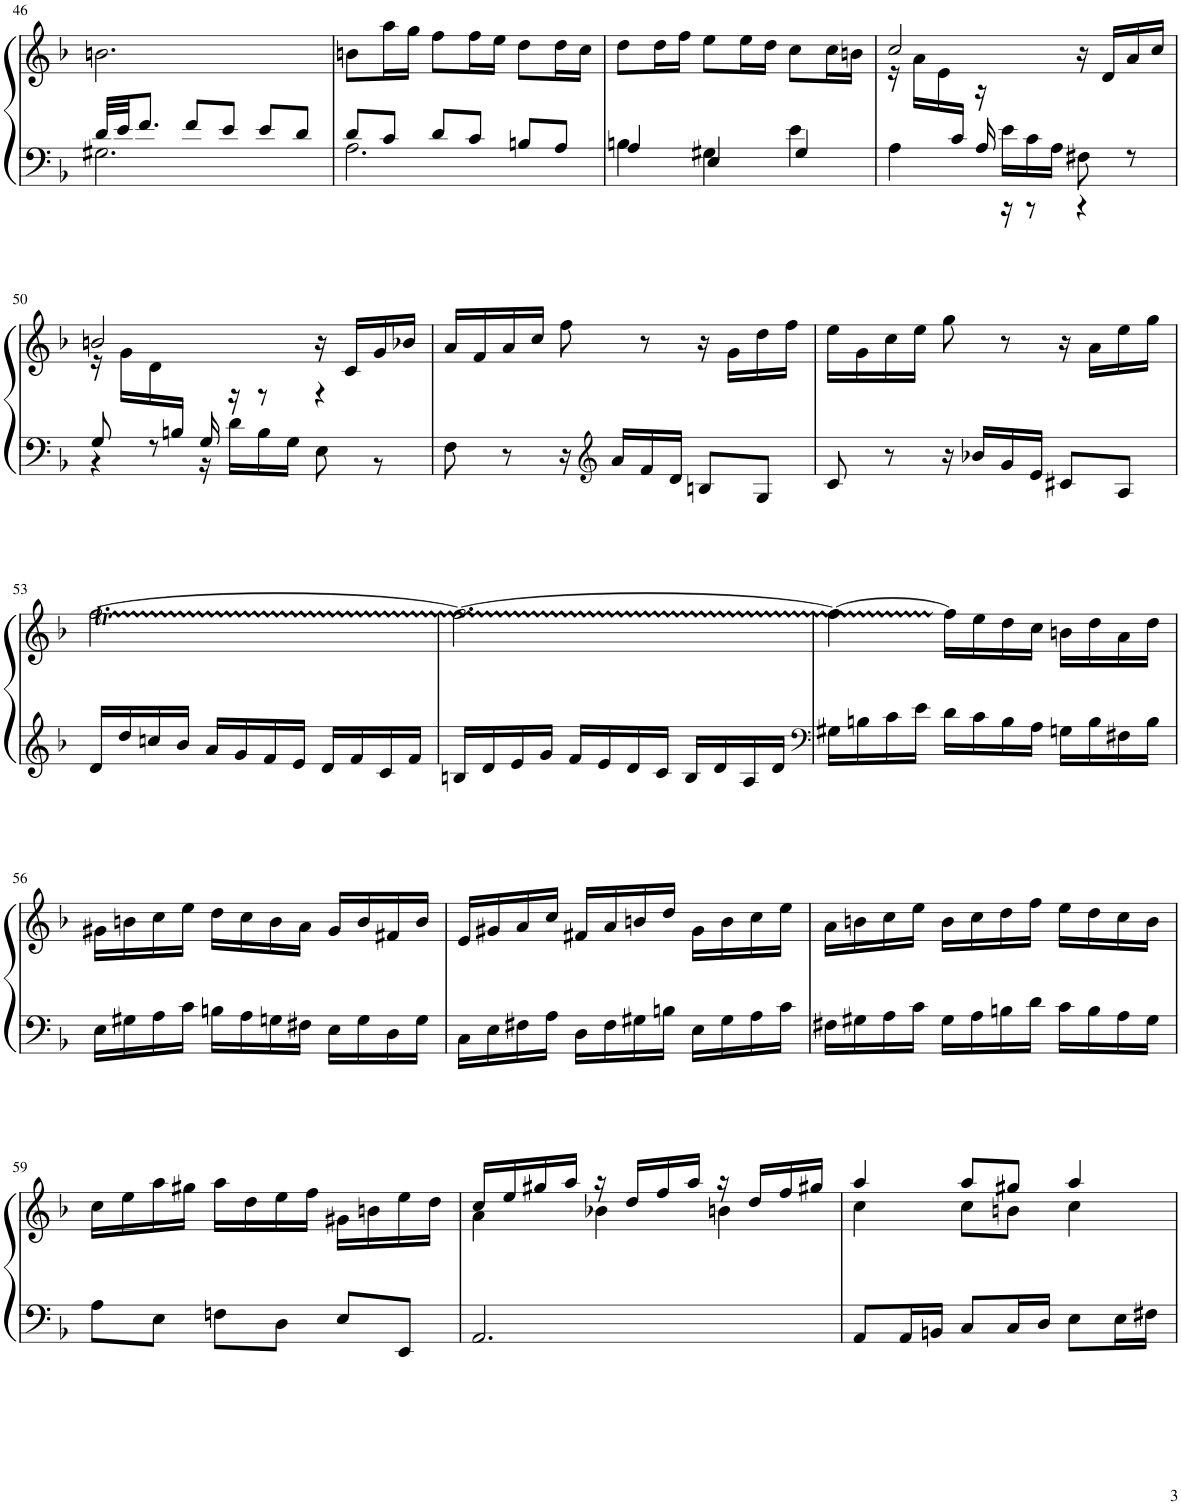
**kern	**kern
*part1	*part1
*staff2	*staff1
*I"Organ	*
!!LO:PB:g=z
*clefF4	*clefG2
*k[b-]	*k[b-]
*M3/4	*M3/4
=46	=46
*^	*
32d/LLL	2.G#X\	2.bn\
32e/JJ	.	.
8.f/J	.	.
8f/L	.	.
8e/J	.	.
8e/L	.	.
8d/J	.	.
=47	=47	=47
8d/L	2.A\	8bn\L
8c/J	.	16aa\L
.	.	16gg\JJ
8d/L	.	8ff\L
8c/J	.	16ff\L
.	.	16ee\JJ
8Bn/L	.	8dd\L
8A/J	.	16dd\L
.	.	16cc\JJ
=48	=48	=48
4A/	4Bn\	8dd\L
.	.	16dd\L
.	.	16ff\JJ
4E/	4G#X\	8ee\L
.	.	16ee\L
.	.	16dd\JJ
4G#/	4e\	8cc\L
.	.	16cc\L
.	.	16bn\JJ
=49	=49	=49
*	*^	*^
8.ryy	4A\	4ryy	2cc/	16r
.	.	.	.	16a\LL
.	.	.	.	16e\
16c/JJ	.	.	.	2ryy
2ryy	16r	16A/	.	.
.	16e\LL	16r	.	.
.	16c\	8r	.	.
.	16A\JJ	.	.	.
.	8F#X\	4r	16r	.
.	.	.	16d/LL	.
.	8r	.	16a/	.
.	.	.	16cc/JJ	16ryy
!!LO:LB:g=z	!!
=50	=50	=50	=50	=50
8.ryy	8G/	4r	2bn/	16r
.	.	.	.	16g\LL
.	8r	.	.	16d\
16Bn/JJ	.	.	.	2ryy
2ryy	16G/	16r	.	.
.	16r	16d\LL	.	.
.	8r	16B\	.	.
.	.	16G\JJ	.	.
.	4r	8E\	16r	.
.	.	.	16c/LL	.
.	.	8r	16g/	.
.	.	.	16b-X/JJ	16ryy
*v	*v	*v	*	*
*	*v	*v
=51	=51
8F\	16a/LL
.	16f/
8r	16a/
.	16cc/JJ
16r	8ff\
*clefG2	*
16a/LL	.
16f/	8r
16d/JJ	.
8Bn/L	16r
.	16g\LL
8G/J	16dd\
.	16ff\JJ
=52	=52
8c/	16ee\LL
.	16g\
8r	16cc\
.	16ee\JJ
16r	8gg\
16b-X/LL	.
16g/	8r
16e/JJ	.
8c#X/L	16r
.	16a\LL
8A/J	16ee\
.	16gg\JJ
!!LO:LB:g=z
=53	=53
16d/LL	[2.ffT\
16dd/	.
16ccn/	.
16b-/JJ	.
16a/LL	.
16g/	.
16f/	.
16e/JJ	.
16d/LL	.
16f/	.
16c/	.
16f/JJ	.
=54	=54
16Bn/LL	2.ff\_
16d/	.
16e/	.
16g/JJ	.
16f/LL	.
16e/	.
16d/	.
16c/JJ	.
16B/LL	.
16d/	.
16A/	.
16d/JJ	.
=55	=55
*clefF4	*
16G#X\LL	4ffTTT\_
16Bn\	.
16c\	.
16e\JJ	.
16d\LL	16ff\LL]
16c\	16ee\
16B\	16dd\
16A\JJ	16cc\JJ
16Gn\LL	16bn\LL
16B\	16dd\
16F#X\	16a\
16B\JJ	16dd\JJ
!!LO:LB:g=z
=56	=56
16E\LL	16g#X\LL
16G#X\	16bn\
16A\	16cc\
16c\JJ	16ee\JJ
16Bn\LL	16dd\LL
16A\	16cc\
16Gn\	16b\
16F#X\JJ	16a\JJ
16E\LL	16g#/LL
16G\	16b/
16D\	16f#X/
16G\JJ	16b/JJ
=57	=57
16C\LL	16e/LL
16E\	16g#X/
16F#X\	16a/
16A\JJ	16cc/JJ
16D\LL	16f#X/LL
16F#\	16a/
16G#X\	16bn/
16Bn\JJ	16dd/JJ
16E\LL	16g#\LL
16G#\	16b\
16A\	16cc\
16c\JJ	16ee\JJ
=58	=58
16F#X\LL	16a\LL
16G#X\	16bn\
16A\	16cc\
16c\JJ	16ee\JJ
16G#\LL	16b\LL
16A\	16cc\
16Bn\	16dd\
16d\JJ	16ff\JJ
16c\LL	16ee\LL
16B\	16dd\
16A\	16cc\
16G#\JJ	16b\JJ
!!LO:LB:g=z
=59	=59
8A\L	16cc\LL
.	16ee\
8E\J	16aa\
.	16gg#X\JJ
8Fn\L	16aa\LL
.	16dd\
8D\J	16ee\
.	16ff\JJ
8E/L	16g#X\LL
.	16bn\
8EE/J	16ee\
.	16dd\JJ
=60	=60
*	*^
2.AA/	16cc/LL	4a\
.	16ee/	.
.	16gg#X/	.
.	16aa/JJ	.
.	16r	4b-X\
.	16dd/LL	.
.	16ff/	.
.	16aa/JJ	.
.	16r	4bn\
.	16dd/LL	.
.	16ff/	.
.	16gg#X/JJ	.
=61	=61	=61
8AA/L	4aa/	4cc\
16AA/L	.	.
16BBn/JJ	.	.
8C/L	8aa/L	8cc\L
16C/L	8gg#X/J	8bn\J
16D/JJ	.	.
8E\L	4aa/	4cc\
16E\L	.	.
16F#X\JJ	.	.
*	*v	*v
=	=
*-	*-
